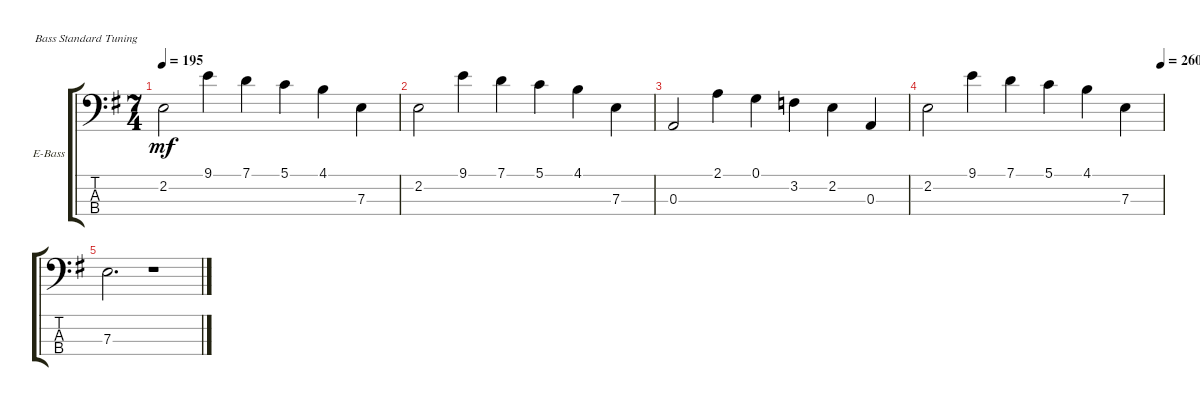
\defaultSystemsLayout 4
\bracketExtendMode groupsimilarinstruments
\firstSystemTrackNameOrientation horizontal
\otherSystemsTrackNameOrientation horizontal
\track ("Electric Bass" "E-Bass") {instrument electricbassfinger}
\staff {score tabs}
\tuning (G2 D2 A1 E1)
\ts (7 4)
\tempo 195
\clef f4
\ks eminor
2.2.2{dy mf} 9.1.4 7.1.4 5.1.4 4.1.4 7.3.4 |
2.2.2 9.1.4 7.1.4 5.1.4 4.1.4 7.3.4 |
0.3.2 2.1.4 0.1.4 3.2.4 2.2.4 0.3.4 |
\tempo (260 0.99375)
2.2.2 9.1.4 7.1.4 5.1.4 4.1.4 7.3.4 |
7.3.2{d} r.1
